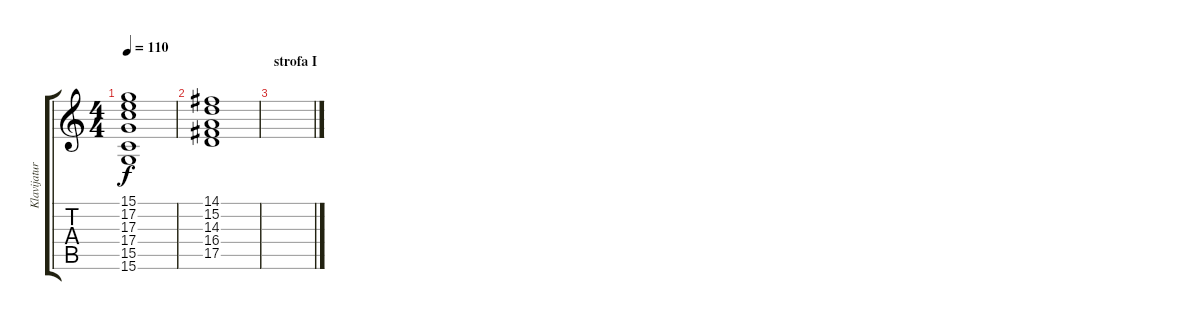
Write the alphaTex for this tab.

\track ("Klavijature 1" "Klavijatur") {instrument pad8sweep}
\staff {score tabs}
\tuning (E4 B3 G3 D3 A2 E2) {hide}
\ts (4 4)
\tempo 110
\clef g2
\ks c
(15.1 17.2 17.3 17.4 15.5 15.6).1{dy f} |
(14.1 15.2 14.3 16.4 17.5).1 |
\section ("" "strofa I")
